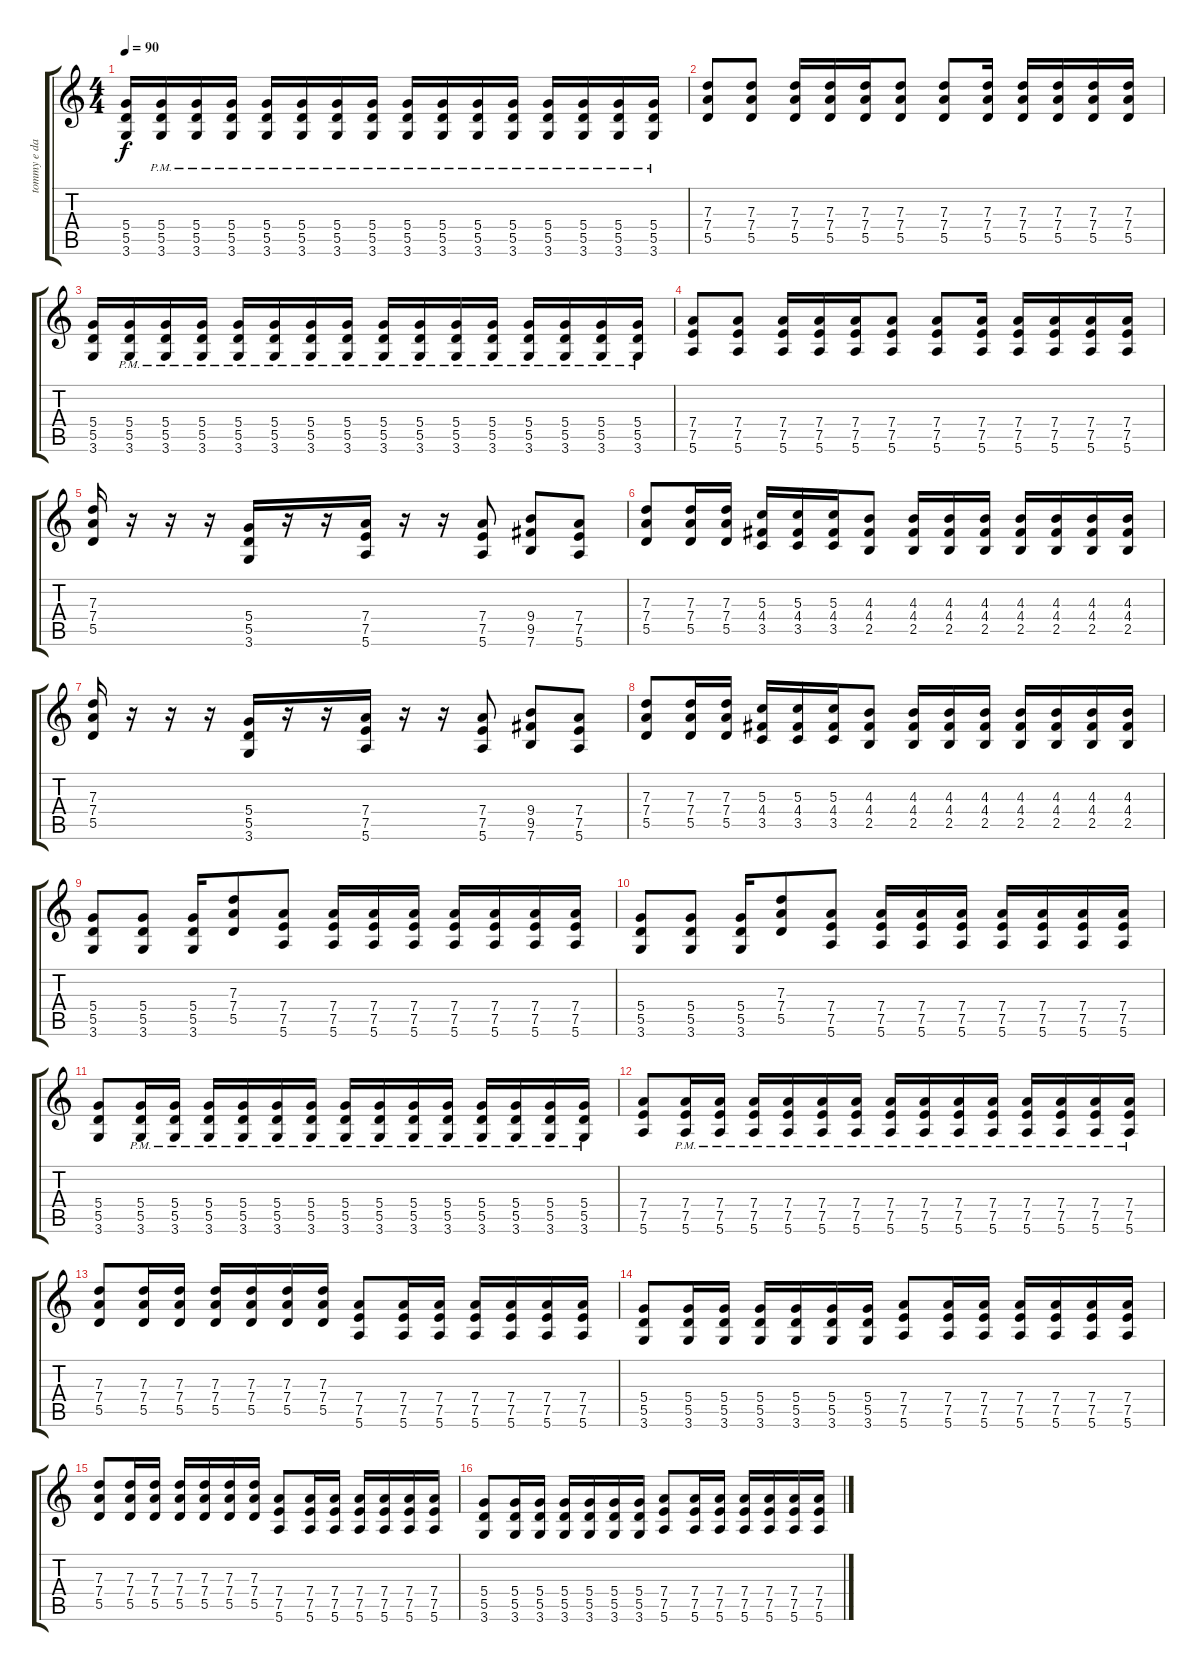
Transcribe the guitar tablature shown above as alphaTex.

\track ("tommy e dany" "tommy e da") {instrument overdrivenguitar}
\staff {score tabs}
\tuning (E4 B3 G3 D3 A2 E2) {hide}
\ts (4 4)
\tempo 90
\clef g2
\ks c
(5.4 5.5 3.6).16{dy f} (5.4{pm} 5.5{pm} 3.6{pm}).16 (5.4{pm} 5.5{pm} 3.6{pm}).16 (5.4{pm} 5.5{pm} 3.6{pm}).16 (5.4{pm} 5.5{pm} 3.6{pm}).16 (5.4{pm} 5.5{pm} 3.6{pm}).16 (5.4{pm} 5.5{pm} 3.6{pm}).16 (5.4{pm} 5.5{pm} 3.6{pm}).16 (5.4{pm} 5.5{pm} 3.6{pm}).16 (5.4{pm} 5.5{pm} 3.6{pm}).16 (5.4{pm} 5.5{pm} 3.6{pm}).16 (5.4{pm} 5.5{pm} 3.6{pm}).16 (5.4{pm} 5.5{pm} 3.6{pm}).16 (5.4{pm} 5.5{pm} 3.6{pm}).16 (5.4{pm} 5.5{pm} 3.6{pm}).16 (5.4{pm} 5.5{pm} 3.6{pm}).16 |
(7.3 7.4 5.5).8 (7.3 7.4 5.5).8 (7.3 7.4 5.5).16 (7.3 7.4 5.5).16 (7.3 7.4 5.5).16 (7.3 7.4 5.5).8 (7.3 7.4 5.5).8 (7.3 7.4 5.5).16 (7.3 7.4 5.5).16 (7.3 7.4 5.5).16 (7.3 7.4 5.5).16 (7.3 7.4 5.5).16 |
(5.4 5.5 3.6).16 (5.4{pm} 5.5{pm} 3.6{pm}).16 (5.4{pm} 5.5{pm} 3.6{pm}).16 (5.4{pm} 5.5{pm} 3.6{pm}).16 (5.4{pm} 5.5{pm} 3.6{pm}).16 (5.4{pm} 5.5{pm} 3.6{pm}).16 (5.4{pm} 5.5{pm} 3.6{pm}).16 (5.4{pm} 5.5{pm} 3.6{pm}).16 (5.4{pm} 5.5{pm} 3.6{pm}).16 (5.4{pm} 5.5{pm} 3.6{pm}).16 (5.4{pm} 5.5{pm} 3.6{pm}).16 (5.4{pm} 5.5{pm} 3.6{pm}).16 (5.4{pm} 5.5{pm} 3.6{pm}).16 (5.4{pm} 5.5{pm} 3.6{pm}).16 (5.4{pm} 5.5{pm} 3.6{pm}).16 (5.4{pm} 5.5{pm} 3.6{pm}).16 |
(7.4 7.5 5.6).8 (7.4 7.5 5.6).8 (7.4 7.5 5.6).16 (7.4 7.5 5.6).16 (7.4 7.5 5.6).16 (7.4 7.5 5.6).8 (7.4 7.5 5.6).8 (7.4 7.5 5.6).16 (7.4 7.5 5.6).16 (7.4 7.5 5.6).16 (7.4 7.5 5.6).16 (7.4 7.5 5.6).16 |
(7.3 7.4 5.5).16 r.16 r.16 r.16 (5.4 5.5 3.6).16 r.16 r.16 (7.4 7.5 5.6).16 r.16 r.16 (7.4 7.5 5.6).8 (9.4 9.5 7.6).8 (7.4 7.5 5.6).8 |
(7.3 7.4 5.5).8 (7.3 7.4 5.5).16 (7.3 7.4 5.5).16 (5.3 4.4 3.5).16 (5.3 4.4 3.5).16 (5.3 4.4 3.5).16 (4.3 4.4 2.5).8 (4.3 4.4 2.5).16 (4.3 4.4 2.5).16 (4.3 4.4 2.5).16 (4.3 4.4 2.5).16 (4.3 4.4 2.5).16 (4.3 4.4 2.5).16 (4.3 4.4 2.5).16 |
(7.3 7.4 5.5).16 r.16 r.16 r.16 (5.4 5.5 3.6).16 r.16 r.16 (7.4 7.5 5.6).16 r.16 r.16 (7.4 7.5 5.6).8 (9.4 9.5 7.6).8 (7.4 7.5 5.6).8 |
(7.3 7.4 5.5).8 (7.3 7.4 5.5).16 (7.3 7.4 5.5).16 (5.3 4.4 3.5).16 (5.3 4.4 3.5).16 (5.3 4.4 3.5).16 (4.3 4.4 2.5).8 (4.3 4.4 2.5).16 (4.3 4.4 2.5).16 (4.3 4.4 2.5).16 (4.3 4.4 2.5).16 (4.3 4.4 2.5).16 (4.3 4.4 2.5).16 (4.3 4.4 2.5).16 |
(5.4 5.5 3.6).8 (5.4 5.5 3.6).8 (5.4 5.5 3.6).16 (7.3 7.4 5.5).8 (7.4 7.5 5.6).8 (7.4 7.5 5.6).16 (7.4 7.5 5.6).16 (7.4 7.5 5.6).16 (7.4 7.5 5.6).16 (7.4 7.5 5.6).16 (7.4 7.5 5.6).16 (7.4 7.5 5.6).16 |
(5.4 5.5 3.6).8 (5.4 5.5 3.6).8 (5.4 5.5 3.6).16 (7.3 7.4 5.5).8 (7.4 7.5 5.6).8 (7.4 7.5 5.6).16 (7.4 7.5 5.6).16 (7.4 7.5 5.6).16 (7.4 7.5 5.6).16 (7.4 7.5 5.6).16 (7.4 7.5 5.6).16 (7.4 7.5 5.6).16 |
(5.4 5.5 3.6).8 (5.4{pm} 5.5{pm} 3.6{pm}).16 (5.4{pm} 5.5{pm} 3.6{pm}).16 (5.4{pm} 5.5{pm} 3.6{pm}).16 (5.4{pm} 5.5{pm} 3.6{pm}).16 (5.4{pm} 5.5{pm} 3.6{pm}).16 (5.4{pm} 5.5{pm} 3.6{pm}).16 (5.4{pm} 5.5{pm} 3.6{pm}).16 (5.4{pm} 5.5{pm} 3.6{pm}).16 (5.4{pm} 5.5{pm} 3.6{pm}).16 (5.4{pm} 5.5{pm} 3.6{pm}).16 (5.4{pm} 5.5{pm} 3.6{pm}).16 (5.4{pm} 5.5{pm} 3.6{pm}).16 (5.4{pm} 5.5{pm} 3.6{pm}).16 (5.4{pm} 5.5{pm} 3.6{pm}).16 |
(7.4 7.5 5.6).8 (7.4{pm} 7.5{pm} 5.6{pm}).16 (7.4{pm} 7.5{pm} 5.6{pm}).16 (7.4{pm} 7.5{pm} 5.6{pm}).16 (7.4{pm} 7.5{pm} 5.6{pm}).16 (7.4{pm} 7.5{pm} 5.6{pm}).16 (7.4{pm} 7.5{pm} 5.6{pm}).16 (7.4{pm} 7.5{pm} 5.6{pm}).16 (7.4{pm} 7.5{pm} 5.6{pm}).16 (7.4{pm} 7.5{pm} 5.6{pm}).16 (7.4{pm} 7.5{pm} 5.6{pm}).16 (7.4{pm} 7.5{pm} 5.6{pm}).16 (7.4{pm} 7.5{pm} 5.6{pm}).16 (7.4{pm} 7.5{pm} 5.6{pm}).16 (7.4{pm} 7.5{pm} 5.6{pm}).16 |
(7.3 7.4 5.5).8 (7.3 7.4 5.5).16 (7.3 7.4 5.5).16 (7.3 7.4 5.5).16 (7.3 7.4 5.5).16 (7.3 7.4 5.5).16 (7.3 7.4 5.5).16 (7.4 7.5 5.6).8 (7.4 7.5 5.6).16 (7.4 7.5 5.6).16 (7.4 7.5 5.6).16 (7.4 7.5 5.6).16 (7.4 7.5 5.6).16 (7.4 7.5 5.6).16 |
(5.4 5.5 3.6).8 (5.4 5.5 3.6).16 (5.4 5.5 3.6).16 (5.4 5.5 3.6).16 (5.4 5.5 3.6).16 (5.4 5.5 3.6).16 (5.4 5.5 3.6).16 (7.4 7.5 5.6).8 (7.4 7.5 5.6).16 (7.4 7.5 5.6).16 (7.4 7.5 5.6).16 (7.4 7.5 5.6).16 (7.4 7.5 5.6).16 (7.4 7.5 5.6).16 |
(7.3 7.4 5.5).8 (7.3 7.4 5.5).16 (7.3 7.4 5.5).16 (7.3 7.4 5.5).16 (7.3 7.4 5.5).16 (7.3 7.4 5.5).16 (7.3 7.4 5.5).16 (7.4 7.5 5.6).8 (7.4 7.5 5.6).16 (7.4 7.5 5.6).16 (7.4 7.5 5.6).16 (7.4 7.5 5.6).16 (7.4 7.5 5.6).16 (7.4 7.5 5.6).16 |
(5.4 5.5 3.6).8 (5.4 5.5 3.6).16 (5.4 5.5 3.6).16 (5.4 5.5 3.6).16 (5.4 5.5 3.6).16 (5.4 5.5 3.6).16 (5.4 5.5 3.6).16 (7.4 7.5 5.6).8 (7.4 7.5 5.6).16 (7.4 7.5 5.6).16 (7.4 7.5 5.6).16 (7.4 7.5 5.6).16 (7.4 7.5 5.6).16 (7.4 7.5 5.6).16
